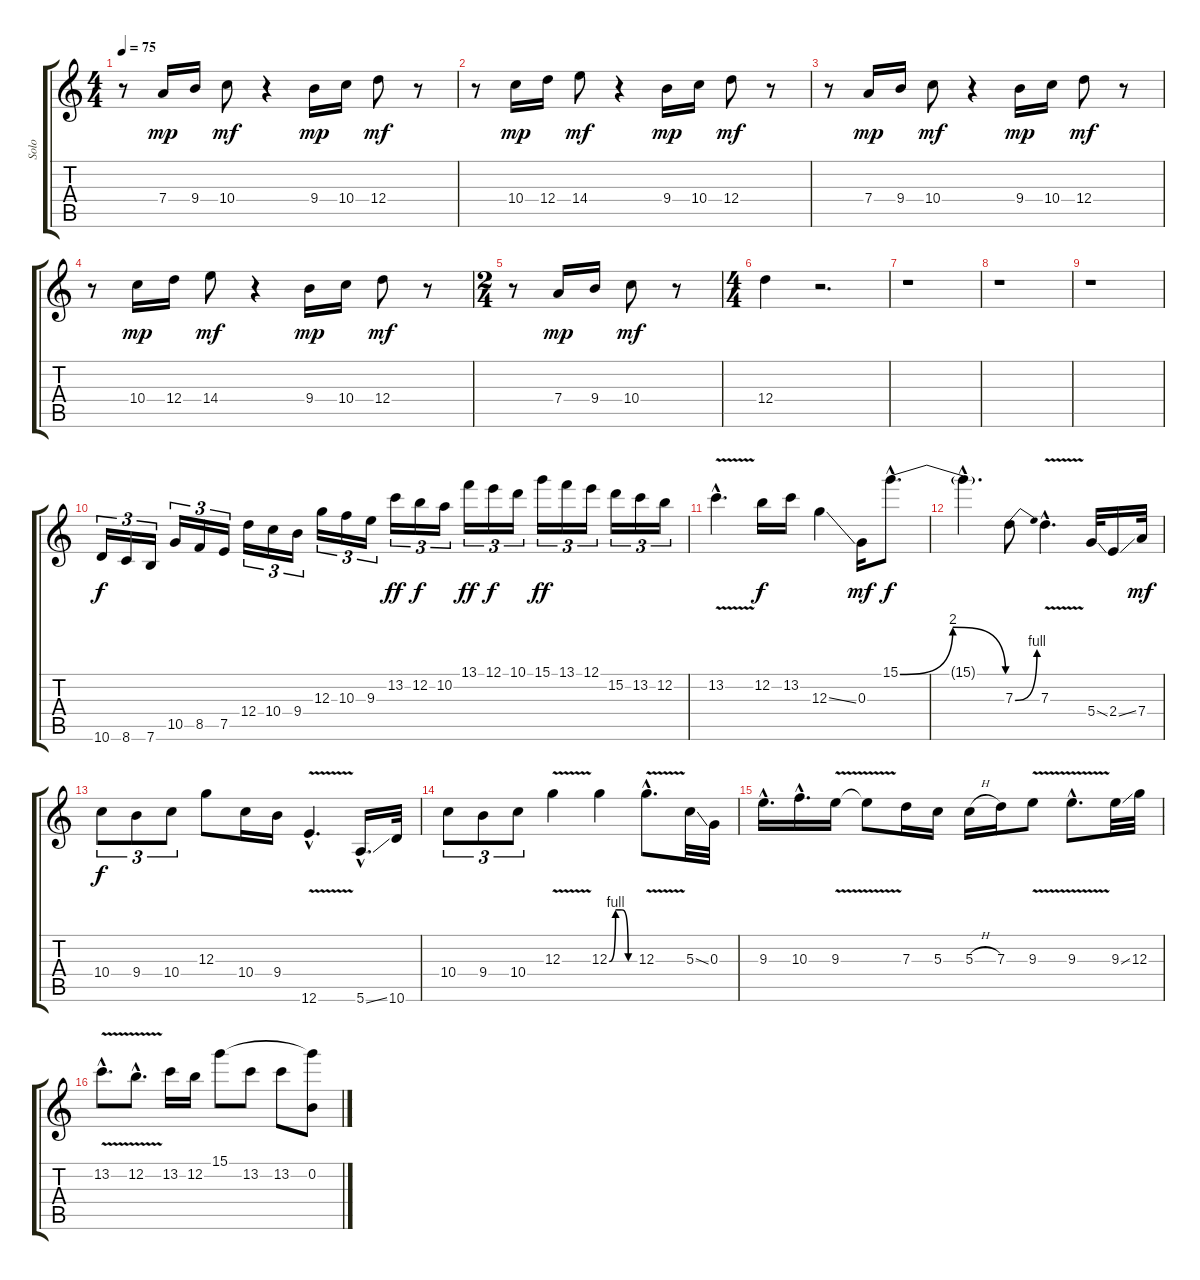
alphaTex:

\track ("Solo" "Solo") {instrument overdrivenguitar}
\staff {score tabs}
\tuning (E4 B3 G3 D3 A2 E2) {hide}
\ts (4 4)
\tempo 75
\clef g2
\ks c
r.8{dy mf} 7.4.16{dy mp} 9.4.16 10.4.8{dy mf} r.4 9.4.16{dy mp} 10.4.16 12.4.8{dy mf} r.8 |
r.8 10.4.16{dy mp} 12.4.16 14.4.8{dy mf} r.4 9.4.16{dy mp} 10.4.16 12.4.8{dy mf} r.8 |
r.8 7.4.16{dy mp} 9.4.16 10.4.8{dy mf} r.4 9.4.16{dy mp} 10.4.16 12.4.8{dy mf} r.8 |
r.8 10.4.16{dy mp} 12.4.16 14.4.8{dy mf} r.4 9.4.16{dy mp} 10.4.16 12.4.8{dy mf} r.8 |
\ts (2 4)
r.8 7.4.16{dy mp} 9.4.16 10.4.8{dy mf} r.8 |
\ts (4 4)
12.4.4 r.2{d} |
r.1 |
r.1 |
r.1 |
10.6.16{tu (3 2) dy f} 8.6.16{tu (3 2)} 7.6.16{tu (3 2)} 10.5.16{tu (3 2)} 8.5.16{tu (3 2)} 7.5.16{tu (3 2)} 12.4.16{tu (3 2)} 10.4.16{tu (3 2)} 9.4.16{tu (3 2)} 12.3.16{tu (3 2)} 10.3.16{tu (3 2)} 9.3.16{tu (3 2)} 13.2.16{tu (3 2) dy ff} 12.2.16{tu (3 2) dy f} 10.2.16{tu (3 2)} 13.1.16{tu (3 2) dy ff} 12.1.16{tu (3 2) dy f} 10.1.16{tu (3 2)} 15.1.16{tu (3 2) dy ff} 13.1.16{tu (3 2)} 12.1.16{tu (3 2)} 15.2.16{tu (3 2)} 13.2.16{tu (3 2)} 12.2.16{tu (3 2)} |
13.2{v hac}.4{d} 12.2.16{dy f} 13.2.16 12.3{ss}.4 0.3.16{dy mf} 15.1{be (bendrelease 0 0 15 8 45 8 60 0) hac}.8{d dy f} |
15.1{hac t}.4{d} 7.3{be (bend 0 0 60 4)}.8 7.3{v hac}.4{d} 5.4{ss}.32 2.4{ss}.16 7.4.32{dy mf} |
10.4.8{tu (3 2) dy f} 9.4.8{tu (3 2)} 10.4.8{tu (3 2)} 12.3.8 10.4.16 9.4.16 12.6{v hac}.4{d} 5.6{ss hac}.16{d} 10.6.32 |
10.4.8{tu (3 2)} 9.4.8{tu (3 2)} 10.4.8{tu (3 2)} 12.3{v}.4 12.3{be (custom 0 0 15 4 30 4 45 0 60 0)}.4 12.3{v hac}.8{d} 5.3{ss}.32 0.3.32 |
9.3{hac}.16{d} 10.3{hac}.16{d} 9.3{v}.16 9.3{t}.8 7.3.16 5.3.16 5.3{h}.16 7.3.16 9.3{v}.8 9.3{v hac}.8{d} 9.3{ss}.32 12.3.32 |
13.2{v hac}.8{d} 12.2{v hac}.8{d} 13.2.16 12.2.16 15.1.8 13.2.8 13.2.8 (15.1{t} 0.2).8
